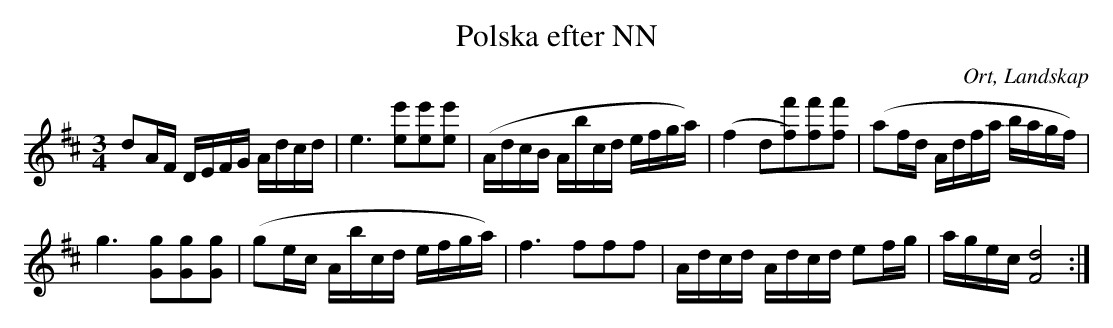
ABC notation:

X:1
T:Polska efter NN
O:Ort, Landskap
M:3/4
L:1/16
K:D
d2AF DEFG Adcd|e6 [e2e'2][e2e'2][e2e'2]|(AdcB Abcd efga)|(f4 d2[f2)f'2][f2f'2][f2f'2]|(a2fd Adfa bagf)|
g6 [G2g2][G2g2][G2g2]|(g2ec Abcd efga)|f6 f2f2f2|Adcd Adcd e2fg|agec [F8d8]:|
